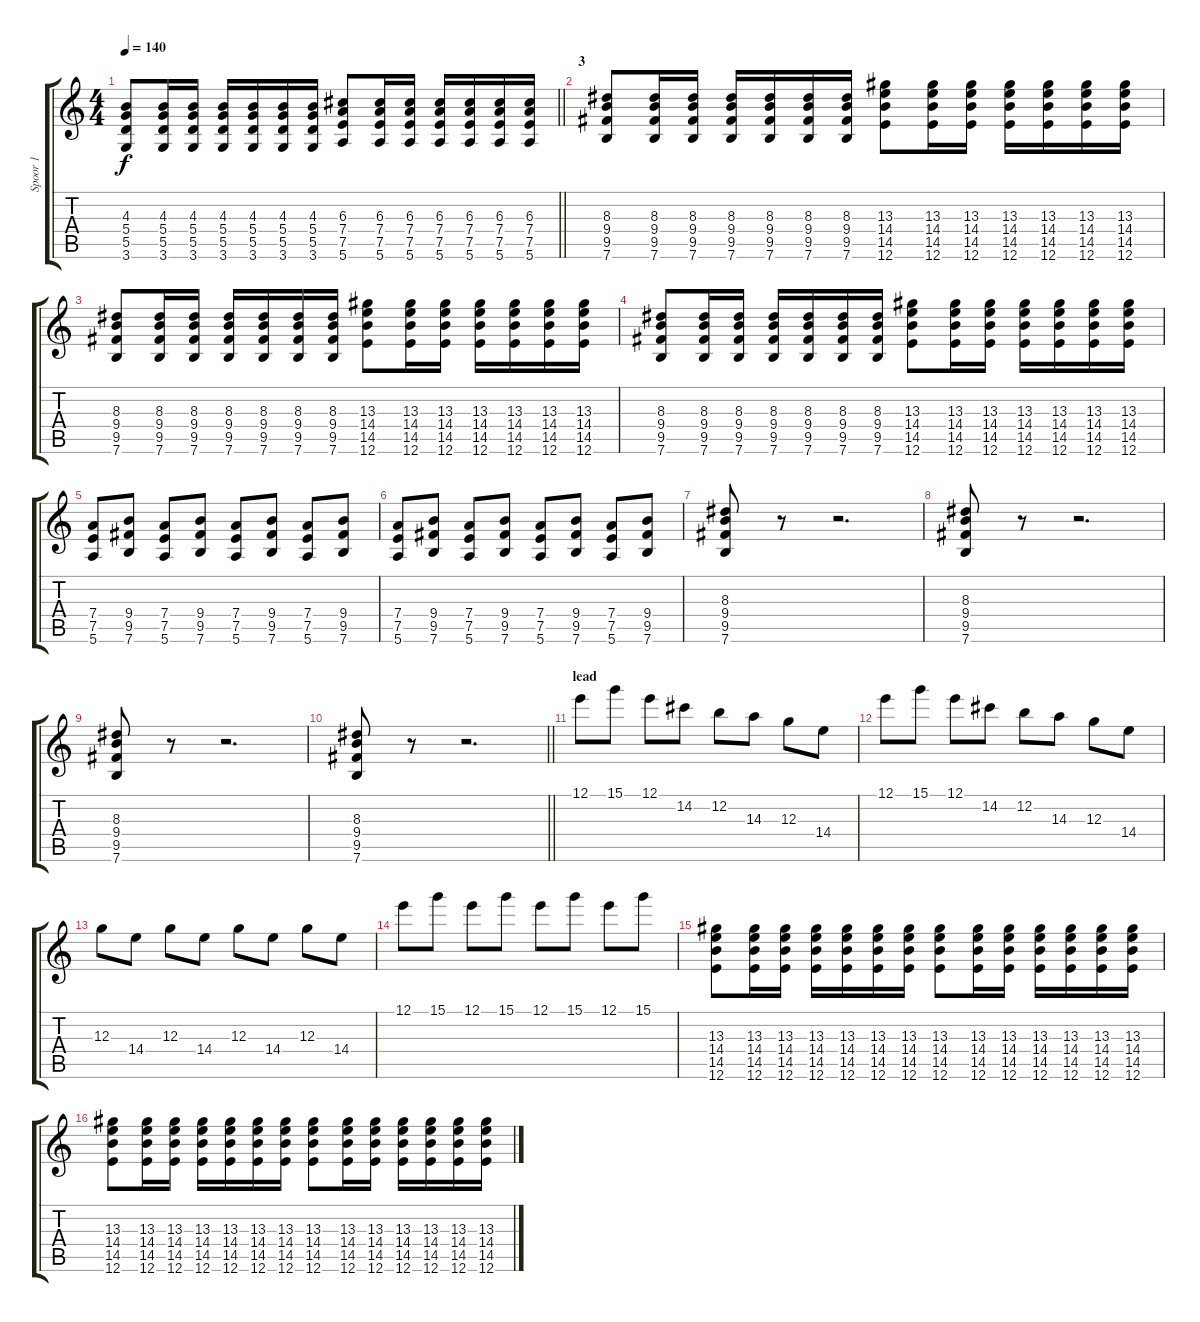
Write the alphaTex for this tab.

\track ("Spoor 1" "Spoor 1") {instrument overdrivenguitar}
\staff {score tabs}
\tuning (E4 B3 G3 D3 A2 E2) {hide}
\ts (4 4)
\tempo 140
\clef g2
\barLineRight lightlight
\ks c
(4.3 5.4 5.5 3.6).8{dy f} (4.3 5.4 5.5 3.6).16 (4.3 5.4 5.5 3.6).16 (4.3 5.4 5.5 3.6).16 (4.3 5.4 5.5 3.6).16 (4.3 5.4 5.5 3.6).16 (4.3 5.4 5.5 3.6).16 (6.3 7.4 7.5 5.6).8 (6.3 7.4 7.5 5.6).16 (6.3 7.4 7.5 5.6).16 (6.3 7.4 7.5 5.6).16 (6.3 7.4 7.5 5.6).16 (6.3 7.4 7.5 5.6).16 (6.3 7.4 7.5 5.6).16 |
\section ("" "3")
(8.3 9.4 9.5 7.6).8 (8.3 9.4 9.5 7.6).16 (8.3 9.4 9.5 7.6).16 (8.3 9.4 9.5 7.6).16 (8.3 9.4 9.5 7.6).16 (8.3 9.4 9.5 7.6).16 (8.3 9.4 9.5 7.6).16 (13.3 14.4 14.5 12.6).8 (13.3 14.4 14.5 12.6).16 (13.3 14.4 14.5 12.6).16 (13.3 14.4 14.5 12.6).16 (13.3 14.4 14.5 12.6).16 (13.3 14.4 14.5 12.6).16 (13.3 14.4 14.5 12.6).16 |
(8.3 9.4 9.5 7.6).8 (8.3 9.4 9.5 7.6).16 (8.3 9.4 9.5 7.6).16 (8.3 9.4 9.5 7.6).16 (8.3 9.4 9.5 7.6).16 (8.3 9.4 9.5 7.6).16 (8.3 9.4 9.5 7.6).16 (13.3 14.4 14.5 12.6).8 (13.3 14.4 14.5 12.6).16 (13.3 14.4 14.5 12.6).16 (13.3 14.4 14.5 12.6).16 (13.3 14.4 14.5 12.6).16 (13.3 14.4 14.5 12.6).16 (13.3 14.4 14.5 12.6).16 |
(8.3 9.4 9.5 7.6).8 (8.3 9.4 9.5 7.6).16 (8.3 9.4 9.5 7.6).16 (8.3 9.4 9.5 7.6).16 (8.3 9.4 9.5 7.6).16 (8.3 9.4 9.5 7.6).16 (8.3 9.4 9.5 7.6).16 (13.3 14.4 14.5 12.6).8 (13.3 14.4 14.5 12.6).16 (13.3 14.4 14.5 12.6).16 (13.3 14.4 14.5 12.6).16 (13.3 14.4 14.5 12.6).16 (13.3 14.4 14.5 12.6).16 (13.3 14.4 14.5 12.6).16 |
(7.4 7.5 5.6).8 (9.4 9.5 7.6).8 (7.4 7.5 5.6).8 (9.4 9.5 7.6).8 (7.4 7.5 5.6).8 (9.4 9.5 7.6).8 (7.4 7.5 5.6).8 (9.4 9.5 7.6).8 |
(7.4 7.5 5.6).8 (9.4 9.5 7.6).8 (7.4 7.5 5.6).8 (9.4 9.5 7.6).8 (7.4 7.5 5.6).8 (9.4 9.5 7.6).8 (7.4 7.5 5.6).8 (9.4 9.5 7.6).8 |
(8.3 9.4 9.5 7.6).8 r.8 r.2{d} |
(8.3 9.4 9.5 7.6).8 r.8 r.2{d} |
(8.3 9.4 9.5 7.6).8 r.8 r.2{d} |
\barLineRight lightlight
(8.3 9.4 9.5 7.6).8 r.8 r.2{d} |
\section ("" "lead")
12.1.8 15.1.8 12.1.8 14.2.8 12.2.8 14.3.8 12.3.8 14.4.8 |
12.1.8 15.1.8 12.1.8 14.2.8 12.2.8 14.3.8 12.3.8 14.4.8 |
12.3.8 14.4.8 12.3.8 14.4.8 12.3.8 14.4.8 12.3.8 14.4.8 |
12.1.8 15.1.8 12.1.8 15.1.8 12.1.8 15.1.8 12.1.8 15.1.8 |
(13.3 14.4 14.5 12.6).8 (13.3 14.4 14.5 12.6).16 (13.3 14.4 14.5 12.6).16 (13.3 14.4 14.5 12.6).16 (13.3 14.4 14.5 12.6).16 (13.3 14.4 14.5 12.6).16 (13.3 14.4 14.5 12.6).16 (13.3 14.4 14.5 12.6).8 (13.3 14.4 14.5 12.6).16 (13.3 14.4 14.5 12.6).16 (13.3 14.4 14.5 12.6).16 (13.3 14.4 14.5 12.6).16 (13.3 14.4 14.5 12.6).16 (13.3 14.4 14.5 12.6).16 |
(13.3 14.4 14.5 12.6).8 (13.3 14.4 14.5 12.6).16 (13.3 14.4 14.5 12.6).16 (13.3 14.4 14.5 12.6).16 (13.3 14.4 14.5 12.6).16 (13.3 14.4 14.5 12.6).16 (13.3 14.4 14.5 12.6).16 (13.3 14.4 14.5 12.6).8 (13.3 14.4 14.5 12.6).16 (13.3 14.4 14.5 12.6).16 (13.3 14.4 14.5 12.6).16 (13.3 14.4 14.5 12.6).16 (13.3 14.4 14.5 12.6).16 (13.3 14.4 14.5 12.6).16
